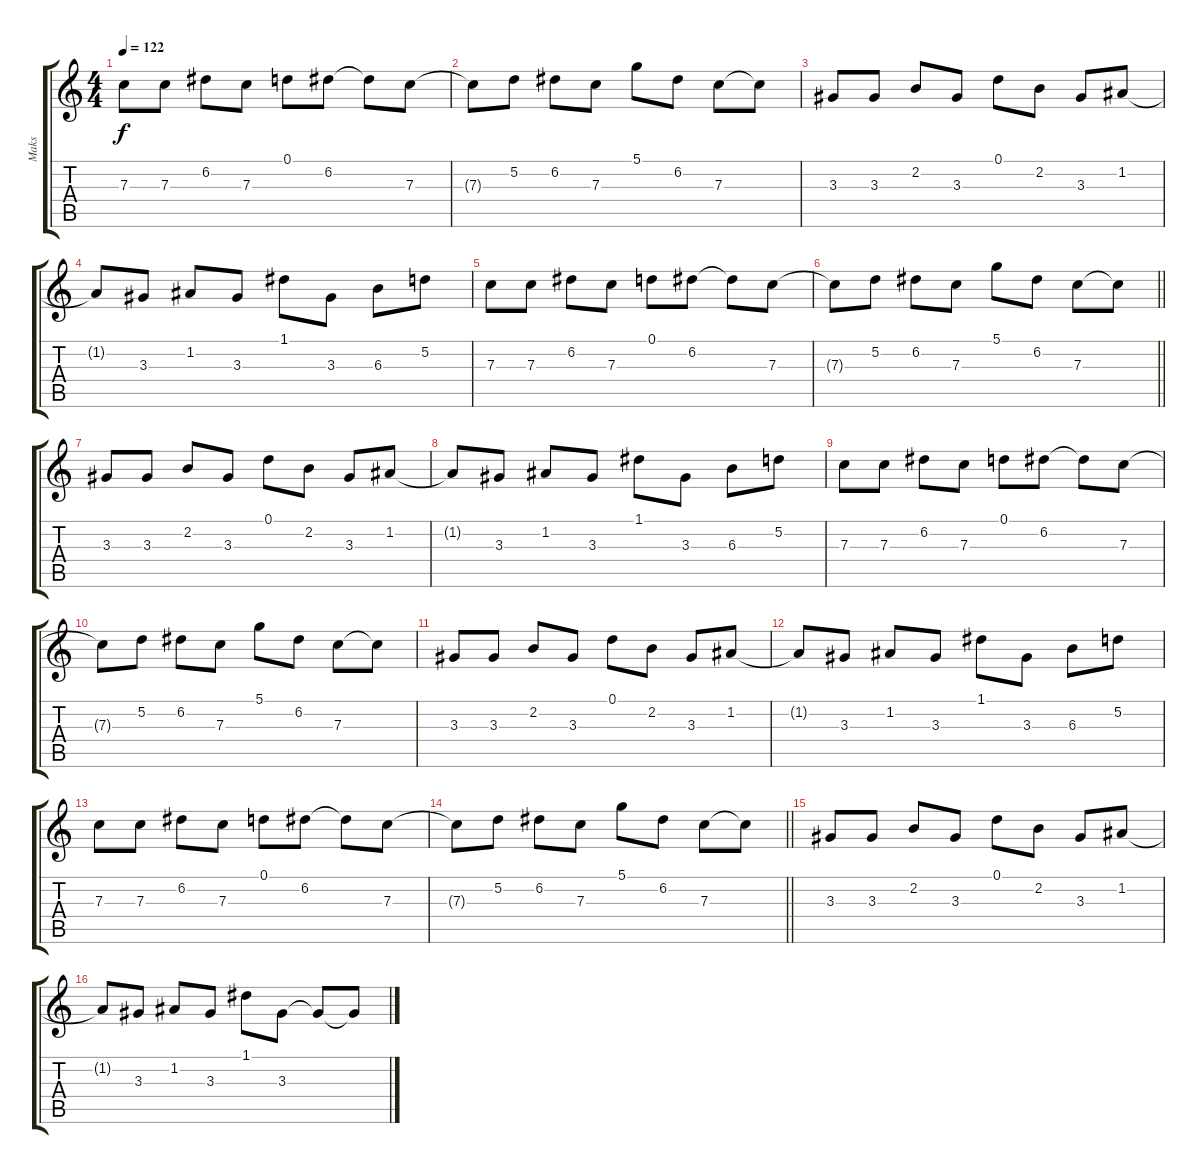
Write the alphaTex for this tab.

\track ("Maks" "Maks") {instrument distortionguitar}
\staff {score tabs}
\tuning (D4 A3 F3 C3 G2 C2) {hide}
\ts (4 4)
\tempo 122
\clef g2
\ks c
7.3.8{dy f} 7.3.8 6.2.8 7.3.8 0.1.8 6.2.8 6.2{t}.8 7.3.8 |
7.3{t}.8 5.2.8 6.2.8 7.3.8 5.1.8 6.2.8 7.3.8 7.3{t}.8 |
3.3.8 3.3.8 2.2.8 3.3.8 0.1.8 2.2.8 3.3.8 1.2.8 |
1.2{t}.8 3.3.8 1.2.8 3.3.8 1.1.8 3.3.8 6.3.8 5.2.8 |
7.3.8 7.3.8 6.2.8 7.3.8 0.1.8 6.2.8 6.2{t}.8 7.3.8 |
\barLineRight lightlight
7.3{t}.8 5.2.8 6.2.8 7.3.8 5.1.8 6.2.8 7.3.8 7.3{t}.8 |
3.3.8 3.3.8 2.2.8 3.3.8 0.1.8 2.2.8 3.3.8 1.2.8 |
1.2{t}.8 3.3.8 1.2.8 3.3.8 1.1.8 3.3.8 6.3.8 5.2.8 |
7.3.8 7.3.8 6.2.8 7.3.8 0.1.8 6.2.8 6.2{t}.8 7.3.8 |
7.3{t}.8 5.2.8 6.2.8 7.3.8 5.1.8 6.2.8 7.3.8 7.3{t}.8 |
3.3.8 3.3.8 2.2.8 3.3.8 0.1.8 2.2.8 3.3.8 1.2.8 |
1.2{t}.8 3.3.8 1.2.8 3.3.8 1.1.8 3.3.8 6.3.8 5.2.8 |
7.3.8 7.3.8 6.2.8 7.3.8 0.1.8 6.2.8 6.2{t}.8 7.3.8 |
\barLineRight lightlight
7.3{t}.8 5.2.8 6.2.8 7.3.8 5.1.8 6.2.8 7.3.8 7.3{t}.8 |
3.3.8 3.3.8 2.2.8 3.3.8 0.1.8 2.2.8 3.3.8 1.2.8 |
1.2{t}.8 3.3.8 1.2.8 3.3.8 1.1.8 3.3.8 3.3{t}.8 3.3{t}.8
